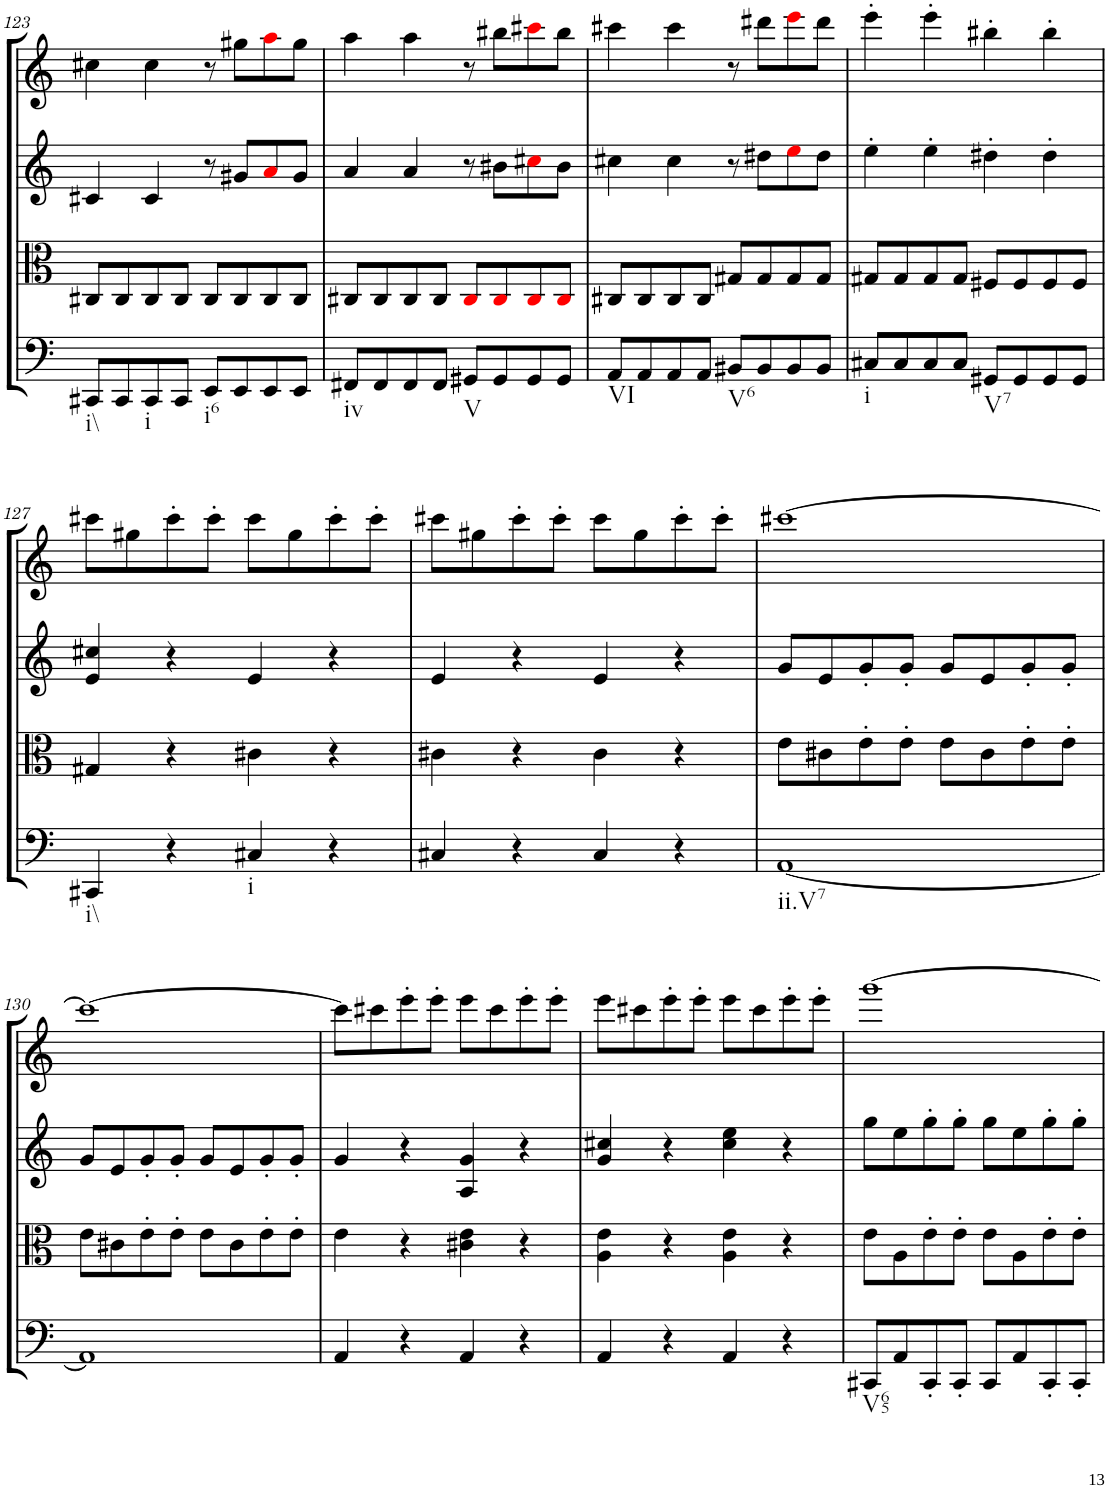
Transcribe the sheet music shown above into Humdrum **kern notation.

**kern	**kern	**kern	**kern
*part4	*part3	*part2	*part1
*staff4	*staff3	*staff2	*staff1
*I"Cello	*I"Viola	*I"2nd Violin	*I"1st Violin
!!LO:PB:g=z
*clefF4	*clefC3	*clefG2	*clefG2
*k[]	*k[]	*k[]	*k[]
*M2/2	*M2/2	*M2/2	*M2/2
*met(c|)	*met(c|)	*met(c|)	*met(c|)
=123	=123	=123	=123
!LO:TX:b:t=i\\	!	!	!
8CC#X/L	8C#X/L	4c#X/	4cc#X\
8CC#/	8C#/	.	.
!LO:TX:b:t=i	!	!	!
8CC#/	8C#/	4c#/	4cc#\
8CC#/J	8C#/J	.	.
!LO:TX:b:t=i6	!	!	!
8EE/L	8C#/L	8r	8r
8EE/	8C#/	8g#X/L	8gg#X\L
8EE/	8C#/	8ai/	8aai\
8EE/J	8C#/J	8g#/J	8gg#\J
=124	=124	=124	=124
!LO:TX:b:t=iv	!	!	!
8FF#X/L	8C#X/L	4a/	4aa\
8FF#/	8C#/	.	.
8FF#/	8C#/	4a/	4aa\
8FF#/J	8C#/J	.	.
!LO:TX:b:t=V	!	!	!
8GG#X/L	8C#i/L	8r	8r
8GG#/	8C#i/	8b#X\L	8bb#X\L
8GG#/	8C#i/	8cc#Xi\	8ccc#Xi\
8GG#/J	8C#i/J	8b#\J	8bb#\J
=125	=125	=125	=125
!LO:TX:b:t=VI	!	!	!
8AA/L	8C#X/L	4cc#X\	4ccc#X\
8AA/	8C#/	.	.
8AA/	8C#/	4cc#\	4ccc#\
8AA/J	8C#/J	.	.
!LO:TX:b:t=V6	!	!	!
8BB#X/L	8G#X/L	8r	8r
8BB#/	8G#/	8dd#X\L	8ddd#X\L
8BB#/	8G#/	8eei\	8eeei\
8BB#/J	8G#/J	8dd#\J	8ddd#\J
=126	=126	=126	=126
!LO:TX:b:t=i	!	!	!
8C#X/L	8G#X/L	4ee'\	4eee'\
8C#/	8G#/	.	.
8C#/	8G#/	4ee'\	4eee'\
8C#/J	8G#/J	.	.
!LO:TX:b:t=V7	!	!	!
8GG#X/L	8F#X/L	4dd#X'\	4bb#X'\
8GG#/	8F#/	.	.
8GG#/	8F#/	4dd#'\	4bb#'\
8GG#/J	8F#/J	.	.
!!LO:LB:g=z
=127	=127	=127	=127
!LO:TX:b:t=i\\	!	!	!
4CC#X/	4G#X/	4e/ 4cc#X/	8ccc#X\L
.	.	.	8gg#X\
4r	4r	4r	8ccc#'\
.	.	.	8ccc#'\J
!LO:TX:b:t=i	!	!	!
4C#X/	4c#X\	4e/	8ccc#\L
.	.	.	8gg#\
4r	4r	4r	8ccc#'\
.	.	.	8ccc#'\J
=128	=128	=128	=128
4C#X/	4c#X\	4e/	8ccc#X\L
.	.	.	8gg#X\
4r	4r	4r	8ccc#'\
.	.	.	8ccc#'\J
4C#/	4c#\	4e/	8ccc#\L
.	.	.	8gg#\
4r	4r	4r	8ccc#'\
.	.	.	8ccc#'\J
=129	=129	=129	=129
!LO:TX:b:t=ii.V7	!	!	!
[1AA	8e\L	8g/L	[1ccc#X
.	8c#X\	8e/	.
.	8e'\	8g'/	.
.	8e'\J	8g'/J	.
.	8e\L	8g/L	.
.	8c#\	8e/	.
.	8e'\	8g'/	.
.	8e'\J	8g'/J	.
!!LO:LB:g=z
=130	=130	=130	=130
1AA]	8e\L	8g/L	1ccc#_
.	8c#X\	8e/	.
.	8e'\	8g'/	.
.	8e'\J	8g'/J	.
.	8e\L	8g/L	.
.	8c#\	8e/	.
.	8e'\	8g'/	.
.	8e'\J	8g'/J	.
=131	=131	=131	=131
4AA/	4e\	4g/	8ccc#\L]
.	.	.	8ccc#X\
4r	4r	4r	8eee'\
.	.	.	8eee'\J
4AA/	4c#X\ 4e\	4A/ 4g/	8eee\L
.	.	.	8ccc#\
4r	4r	4r	8eee'\
.	.	.	8eee'\J
=132	=132	=132	=132
4AA/	4A\ 4e\	4g/ 4cc#X/	8eee\L
.	.	.	8ccc#X\
4r	4r	4r	8eee'\
.	.	.	8eee'\J
4AA/	4A\ 4e\	4cc#\ 4ee\	8eee\L
.	.	.	8ccc#\
4r	4r	4r	8eee'\
.	.	.	8eee'\J
=133	=133	=133	=133
!LO:TX:b:t=V65	!	!	!
8CC#X/L	8e\L	8gg\L	[1ggg
8AA/	8A\	8ee\	.
8CC#'/	8e'\	8gg'\	.
8CC#'/J	8e'\J	8gg'\J	.
8CC#/L	8e\L	8gg\L	.
8AA/	8A\	8ee\	.
8CC#'/	8e'\	8gg'\	.
8CC#'/J	8e'\J	8gg'\J	.
=	=	=	=
*-	*-	*-	*-
